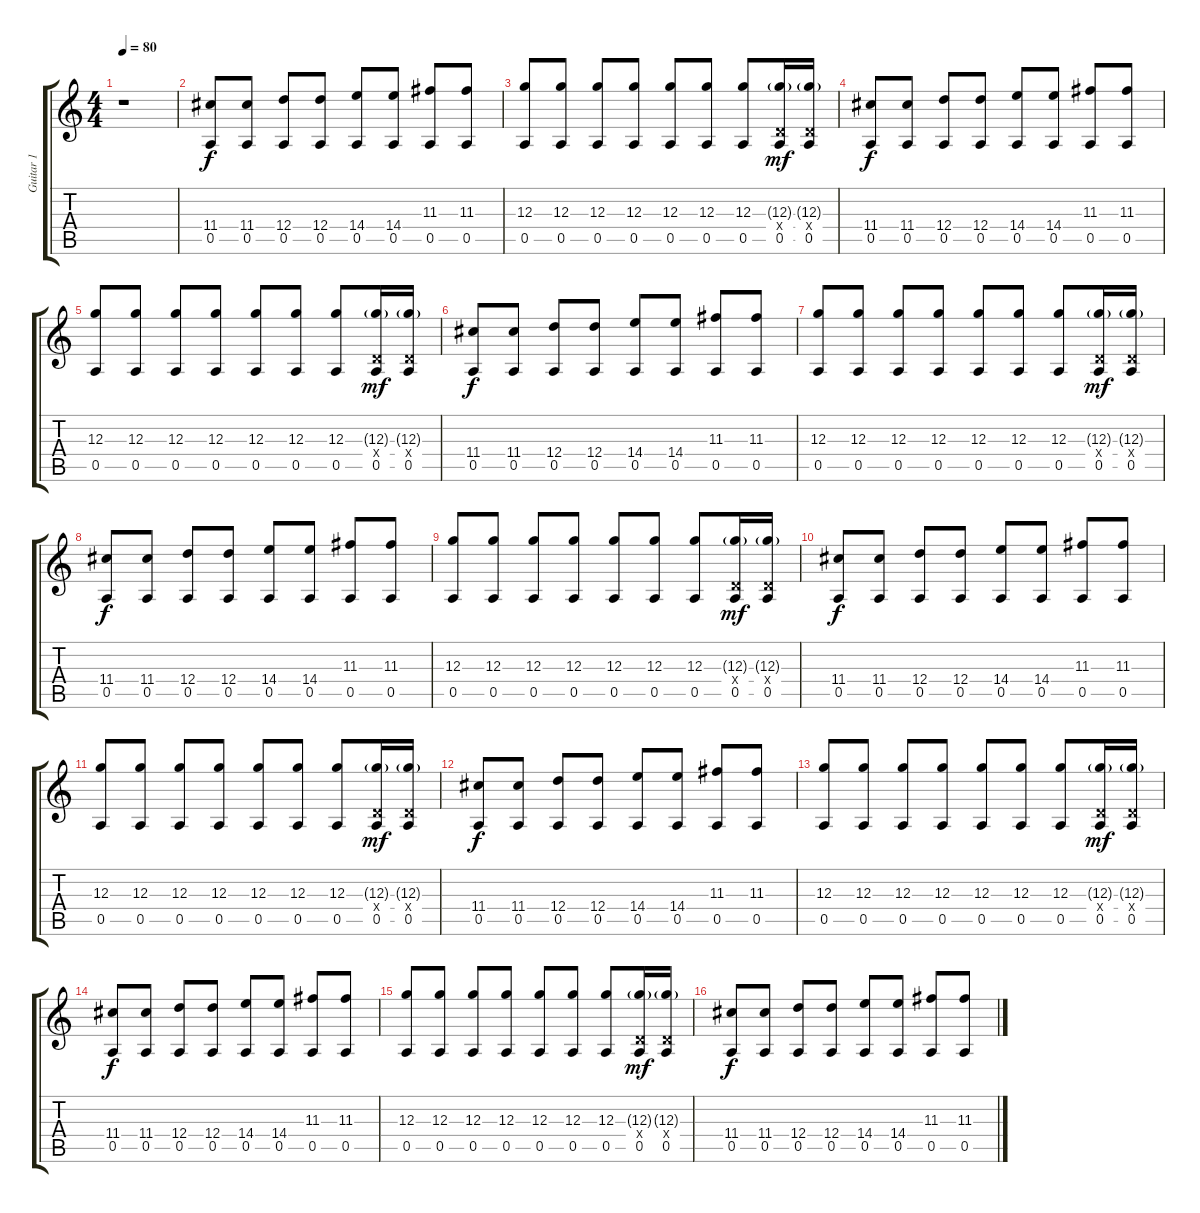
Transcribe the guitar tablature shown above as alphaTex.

\track ("Guitar 1" "Guitar 1") {instrument electricguitarjazz}
\staff {score tabs}
\tuning (E4 B3 G3 D3 A2 E2) {hide}
\ts (4 4)
\tempo 80
\clef g2
\ks c
r.1{dy f instrument electricguitarjazz} |
(11.4 0.5).8 (11.4 0.5).8 (12.4 0.5).8 (12.4 0.5).8 (14.4 0.5).8 (14.4 0.5).8 (11.3 0.5).8 (11.3 0.5).8 |
(12.3 0.5).8 (12.3 0.5).8 (12.3 0.5).8 (12.3 0.5).8 (12.3 0.5).8 (12.3 0.5).8 (12.3 0.5).8 (12.3{g} 0.4{x} 0.5).16{dy mf} (12.3{g} 0.4{x} 0.5).16 |
(11.4 0.5).8{dy f} (11.4 0.5).8 (12.4 0.5).8 (12.4 0.5).8 (14.4 0.5).8 (14.4 0.5).8 (11.3 0.5).8 (11.3 0.5).8 |
(12.3 0.5).8 (12.3 0.5).8 (12.3 0.5).8 (12.3 0.5).8 (12.3 0.5).8 (12.3 0.5).8 (12.3 0.5).8 (12.3{g} 0.4{x} 0.5).16{dy mf} (12.3{g} 0.4{x} 0.5).16 |
(11.4 0.5).8{dy f} (11.4 0.5).8 (12.4 0.5).8 (12.4 0.5).8 (14.4 0.5).8 (14.4 0.5).8 (11.3 0.5).8 (11.3 0.5).8 |
(12.3 0.5).8 (12.3 0.5).8 (12.3 0.5).8 (12.3 0.5).8 (12.3 0.5).8 (12.3 0.5).8 (12.3 0.5).8 (12.3{g} 0.4{x} 0.5).16{dy mf} (12.3{g} 0.4{x} 0.5).16 |
(11.4 0.5).8{dy f} (11.4 0.5).8 (12.4 0.5).8 (12.4 0.5).8 (14.4 0.5).8 (14.4 0.5).8 (11.3 0.5).8 (11.3 0.5).8 |
(12.3 0.5).8 (12.3 0.5).8 (12.3 0.5).8 (12.3 0.5).8 (12.3 0.5).8 (12.3 0.5).8 (12.3 0.5).8 (12.3{g} 0.4{x} 0.5).16{dy mf} (12.3{g} 0.4{x} 0.5).16 |
(11.4 0.5).8{dy f} (11.4 0.5).8 (12.4 0.5).8 (12.4 0.5).8 (14.4 0.5).8 (14.4 0.5).8 (11.3 0.5).8 (11.3 0.5).8 |
(12.3 0.5).8 (12.3 0.5).8 (12.3 0.5).8 (12.3 0.5).8 (12.3 0.5).8 (12.3 0.5).8 (12.3 0.5).8 (12.3{g} 0.4{x} 0.5).16{dy mf} (12.3{g} 0.4{x} 0.5).16 |
(11.4 0.5).8{dy f} (11.4 0.5).8 (12.4 0.5).8 (12.4 0.5).8 (14.4 0.5).8 (14.4 0.5).8 (11.3 0.5).8 (11.3 0.5).8 |
(12.3 0.5).8 (12.3 0.5).8 (12.3 0.5).8 (12.3 0.5).8 (12.3 0.5).8 (12.3 0.5).8 (12.3 0.5).8 (12.3{g} 0.4{x} 0.5).16{dy mf} (12.3{g} 0.4{x} 0.5).16 |
(11.4 0.5).8{dy f} (11.4 0.5).8 (12.4 0.5).8 (12.4 0.5).8 (14.4 0.5).8 (14.4 0.5).8 (11.3 0.5).8 (11.3 0.5).8 |
(12.3 0.5).8 (12.3 0.5).8 (12.3 0.5).8 (12.3 0.5).8 (12.3 0.5).8 (12.3 0.5).8 (12.3 0.5).8 (12.3{g} 0.4{x} 0.5).16{dy mf} (12.3{g} 0.4{x} 0.5).16 |
(11.4 0.5).8{dy f} (11.4 0.5).8 (12.4 0.5).8 (12.4 0.5).8 (14.4 0.5).8 (14.4 0.5).8 (11.3 0.5).8 (11.3 0.5).8
